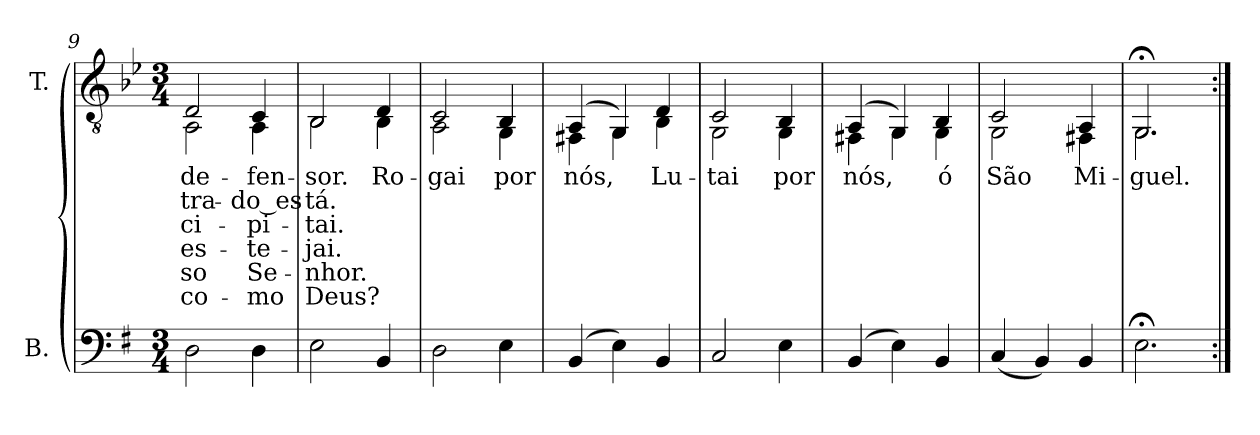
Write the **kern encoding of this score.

**kern	**kern	**text	**text	**text	**text	**text	**text
*part2	*part1	*part1	*part1	*part1	*part1	*part1	*part1
*staff2	*staff1	*staff1	*staff1	*staff1	*staff1	*staff1	*staff1
*I"B.	*I"T.	*	*	*	*	*	*
!!LO:LB:g=z
*clefF4	*clefGv2	*	*	*	*	*	*
*	*ITrd2c3	*	*	*	*	*	*
*k[f#]	*k[f#]	*	*	*	*	*	*
*e:	*e:	*	*	*	*	*	*
*M3/4	*M3/4	*	*	*	*	*	*
=9	=9	=9	=9	=9	=9	=9	=9
!	!	!LO:LY:b:color=#000000	!LO:LY:b:color=#000000	!LO:LY:b:color=#000000	!LO:LY:b:color=#000000	!LO:LY:b:color=#000000	!LO:LY:b:color=#000000
*	*^	*	*	*	*	*	*
2Di\	2BBi/	2FF#i\	de-	-tra-	-ci-	es-	-so	co-
!	!	!	!LO:LY:b:color=#000000	!LO:LY:b:color=#000000	!LO:LY:b:color=#000000	!LO:LY:b:color=#000000	!LO:LY:b:color=#000000	!LO:LY:b:color=#000000
4Di\	4AAi/	4FF#i\	-fen-	-do_es-	-pi-	-te-	Se-	-mo
=10	=10	=10	=10	=10	=10	=10	=10	=10
!	!	!	!LO:LY:b:color=#000000	!LO:LY:b:color=#000000	!LO:LY:b:color=#000000	!LO:LY:b:color=#000000	!LO:LY:b:color=#000000	!LO:LY:b:color=#000000
2Ei\	2GGi/	2GGi\	-sor.	-tá.	-tai.	-jai.	-nhor.	Deus?
!	!	!	!LO:LY:b:color=#000000	!	!	!	!	!
4BBi/	4BBi/	4GGi\	Ro-	.	.	.	.	.
=11	=11	=11	=11	=11	=11	=11	=11	=11
!	!	!	!LO:LY:b:color=#000000	!	!	!	!	!
2Di\	2AAi/	2FF#i\	-gai	.	.	.	.	.
!	!	!	!LO:LY:b:color=#000000	!	!	!	!	!
4Ei\	4GGi/	4EEi\	por	.	.	.	.	.
=12	=12	=12	=12	=12	=12	=12	=12	=12
!	!	!	!LO:LY:b:color=#000000	!	!	!	!	!
(4BBi/	(4FF#i/	4DD#Xi\	nós,	.	.	.	.	.
4Ei\)	4EEi/)	4EEi\	.	.	.	.	.	.
!	!	!	!LO:LY:b:color=#000000	!	!	!	!	!
4BBi/	4BBi/	4GGi\	Lu-	.	.	.	.	.
=13	=13	=13	=13	=13	=13	=13	=13	=13
!	!	!	!LO:LY:b:color=#000000	!	!	!	!	!
2Ci/	2AAi/	2EEi\	-tai	.	.	.	.	.
!	!	!	!LO:LY:b:color=#000000	!	!	!	!	!
4Ei\	4GGi/	4EEi\	por	.	.	.	.	.
=14	=14	=14	=14	=14	=14	=14	=14	=14
!	!	!	!LO:LY:b:color=#000000	!	!	!	!	!
(4BBi/	(4FF#i/	4DD#Xi\	nós,	.	.	.	.	.
4Ei\)	4EEi/)	4EEi\	.	.	.	.	.	.
!	!	!	!LO:LY:b:color=#000000	!	!	!	!	!
4BBi/	4GGi/	4EEi\	ó	.	.	.	.	.
=15	=15	=15	=15	=15	=15	=15	=15	=15
!	!	!	!LO:LY:b:color=#000000	!	!	!	!	!
(4Ci/	2AAi/	2EEi\	São	.	.	.	.	.
4BBi/)	.	.	.	.	.	.	.	.
!	!	!	!LO:LY:b:color=#000000	!	!	!	!	!
4BBi/	4FF#i/	4DD#Xi\	Mi-	.	.	.	.	.
=16	=16	=16	=16	=16	=16	=16	=16	=16
!	!	!	!LO:LY:b:color=#000000	!	!	!	!	!
2.E;i\	2.EE;i/	2.EEi\	-guel.	.	.	.	.	.
*	*v	*v	*	*	*	*	*	*
=:|!	=:|!	=:|!	=:|!	=:|!	=:|!	=:|!	=:|!
*-	*-	*-	*-	*-	*-	*-	*-
